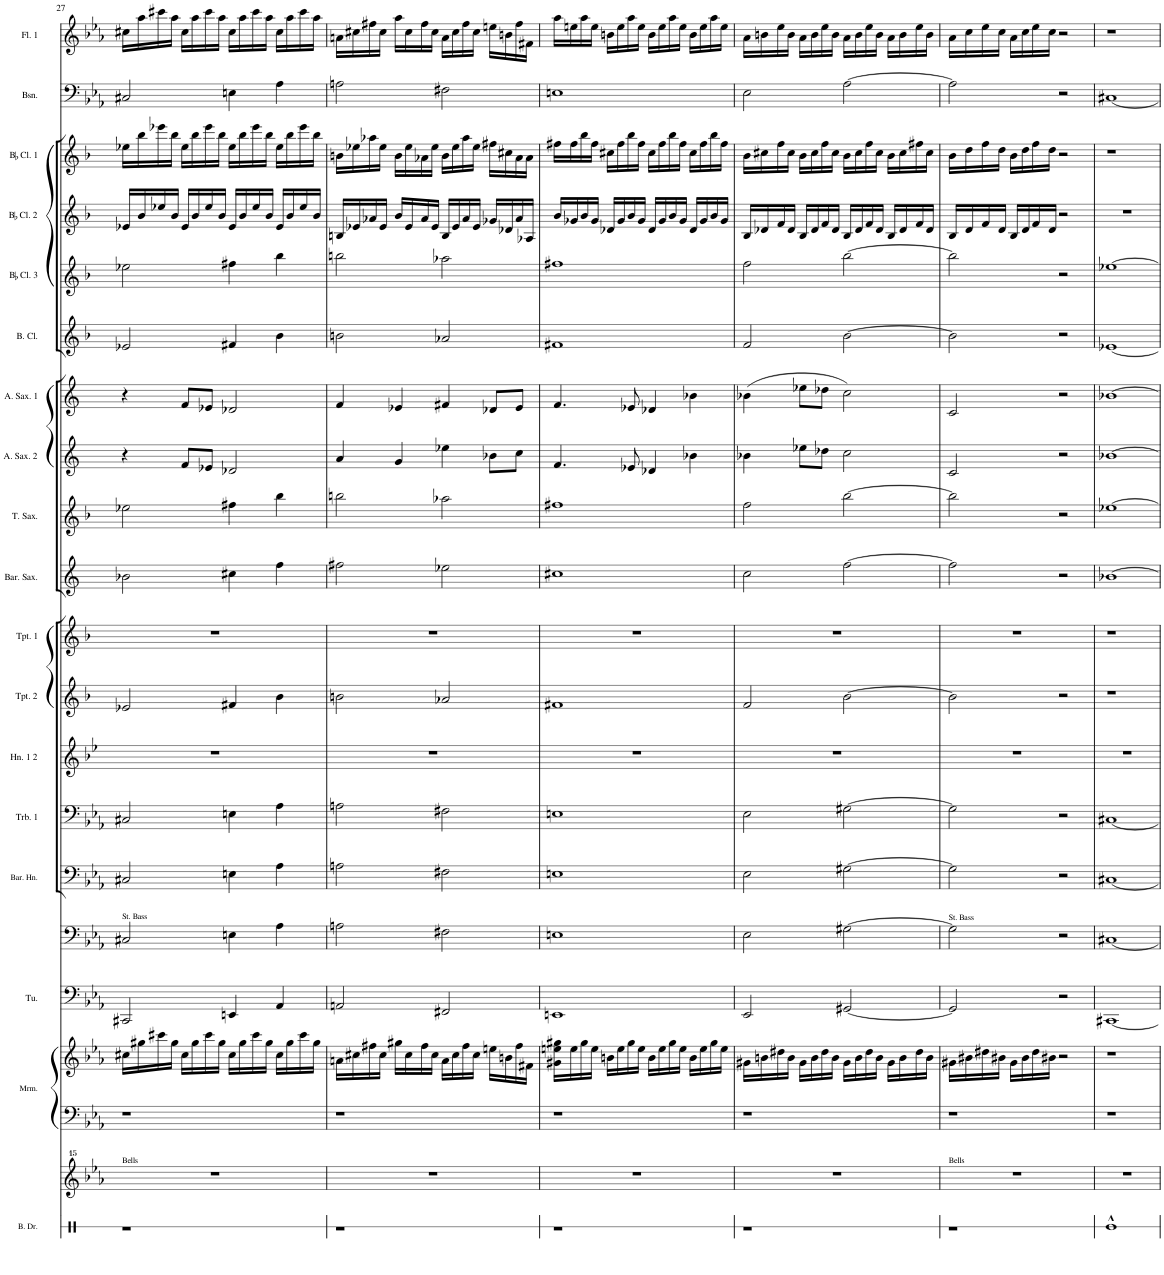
**kern	**kern	**kern	**kern	**kern	**kern	**kern	**kern	**kern	**kern	**kern	**kern	**kern	**kern	**kern	**kern	**kern	**kern	**kern	**kern	**kern
*part20	*part19	*part18	*part18	*part17	*part16	*part15	*part14	*part13	*part12	*part11	*part10	*part9	*part8	*part7	*part6	*part5	*part4	*part3	*part2	*part1
*staff21	*staff20	*staff19	*staff18	*staff17	*staff16	*staff15	*staff14	*staff13	*staff12	*staff11	*staff10	*staff9	*staff8	*staff7	*staff6	*staff5	*staff4	*staff3	*staff2	*staff1
*I"Bass Drum	*I"Glockenspiel	*I"Marimba	*	*I"Tuba	*I"Bb Tuba	*I"Baritone Horn	*I"Trombone 1	*I"Horn 1 2	*I"BaccidentalFlat Trumpet 2	*I"BaccidentalFlat Trumpet 1	*I"Baritone Saxophone	*I"Tenor Saxophone	*I"Alto Saxophone 2	*I"Alto Saxophone 1	*I"Bass Clarinet	*I"BaccidentalFlat Clarinet 3	*I"BaccidentalFlat Clarinet 2	*I"BaccidentalFlat Clarinet 1	*I"Bassoon	*I"Flute 1
*I'B. Dr.	*I'Gsp	*I'Mrm.	*	*I'Tu.	*I'Tba	*I'Bar. Hn.	*I'Trb. 1	*I'Hn. 1 2	*I'Tpt. 2	*I'Tpt. 1	*I'Bar. Sax.	*I'T. Sax.	*I'A. Sax. 2	*I'A. Sax. 1	*I'B. Cl.	*I'BaccidentalFlat Cl. 3	*I'BaccidentalFlat Cl. 2	*I'BaccidentalFlat Cl. 1	*I'Bsn.	*I'Fl. 1
!!LO:PB:g=z
*clefX	*clefG^^2	*clefF4	*clefG2	*clefF4	*clefF4	*clefF4	*clefF4	*clefG2	*clefG2	*clefG2	*clefG2	*clefG2	*clefG2	*clefG2	*clefG2	*clefG2	*clefG2	*clefG2	*clefF4	*clefG2
*	*	*	*	*	*	*Trd4c7	*	*Trd4c7	*Trd1c2	*Trd1c2	*Trd12c21	*Trd8c14	*Trd5c9	*Trd5c9	*Trd8c14	*Trd1c2	*Trd1c2	*Trd1c2	*	*
*k[]	*k[b-e-a-]	*k[b-e-a-]	*k[b-e-a-]	*k[b-e-a-]	*k[b-e-a-]	*k[b-e-a-]	*k[b-e-a-]	*k[b-e-]	*k[b-]	*k[b-]	*k[]	*k[b-]	*k[]	*k[]	*k[b-]	*k[b-]	*k[b-]	*k[b-]	*k[b-e-a-]	*k[b-e-a-]
*M4/4	*M4/4	*M4/4	*M4/4	*M4/4	*M4/4	*M4/4	*M4/4	*M4/4	*M4/4	*M4/4	*M4/4	*M4/4	*M4/4	*M4/4	*M4/4	*M4/4	*M4/4	*M4/4	*M4/4	*M4/4
=27	=27	=27	=27	=27	=27	=27	=27	=27	=27	=27	=27	=27	=27	=27	=27	=27	=27	=27	=27	=27
!	!	!	!	!	!LO:TX:a:t=St. Bass	!	!	!	!	!	!	!	!	!	!	!	!	!	!	!
!	!LO:TX:a:t=Bells	!	!	!	!	!	!	!	!	!	!	!	!	!	!	!	!	!	!	!
1r	1r	1r	16cc#X\LL	2CC#X/	2C#X/	2C#X/	2C#X/	1r	2e-X/	1r	2b-X\	2ee-X\	4r	4r	2e-X/	2ee-X\	16e-X/LL	16ee-X\LL	2C#X/	16cc#X\LL
.	.	.	16gg#X\	.	.	.	.	.	.	.	.	.	.	.	.	.	16b-/	16bb-\	.	16aa-\
.	.	.	16ccc#X\	.	.	.	.	.	.	.	.	.	.	.	.	.	16ee-X/	16eee-X\	.	16ccc#X\
.	.	.	16gg#\JJ	.	.	.	.	.	.	.	.	.	.	.	.	.	16b-/JJ	16bb-\JJ	.	16aa-\JJ
.	.	.	16cc#\LL	.	.	.	.	.	.	.	.	.	8f/L	8f/L	.	.	16e-/LL	16ee-\LL	.	16cc#\LL
.	.	.	16gg#\	.	.	.	.	.	.	.	.	.	.	.	.	.	16b-/	16bb-\	.	16aa-\
.	.	.	16ccc#\	.	.	.	.	.	.	.	.	.	8e-X/J	8e-X/J	.	.	16ee-/	16eee-\	.	16ccc#\
.	.	.	16gg#\JJ	.	.	.	.	.	.	.	.	.	.	.	.	.	16b-/JJ	16bb-\JJ	.	16aa-\JJ
.	.	.	16cc#\LL	4EEn/	4En\	4En\	4En\	.	4f#X/	.	4cc#X\	4ff#X\	2d-X/	2d-X/	4f#X/	4ff#X\	16e-/LL	16ee-\LL	4En\	16cc#\LL
.	.	.	16gg#\	.	.	.	.	.	.	.	.	.	.	.	.	.	16b-/	16bb-\	.	16aa-\
.	.	.	16ccc#\	.	.	.	.	.	.	.	.	.	.	.	.	.	16ee-/	16eee-\	.	16ccc#\
.	.	.	16gg#\JJ	.	.	.	.	.	.	.	.	.	.	.	.	.	16b-/JJ	16bb-\JJ	.	16aa-\JJ
.	.	.	16cc#\LL	4AA-/	4A-\	4A-\	4A-\	.	4b-\	.	4ff\	4bb-\	.	.	4b-\	4bb-\	16e-/LL	16ee-\LL	4A-\	16cc#\LL
.	.	.	16gg#\	.	.	.	.	.	.	.	.	.	.	.	.	.	16b-/	16bb-\	.	16aa-\
.	.	.	16ccc#\	.	.	.	.	.	.	.	.	.	.	.	.	.	16ee-/	16eee-\	.	16ccc#\
.	.	.	16gg#\JJ	.	.	.	.	.	.	.	.	.	.	.	.	.	16b-/JJ	16bb-\JJ	.	16aa-\JJ
=28	=28	=28	=28	=28	=28	=28	=28	=28	=28	=28	=28	=28	=28	=28	=28	=28	=28	=28	=28	=28
1r	1r	1r	16an\LL	2AAn/	2An\	2An\	2An\	1r	2bn\	1r	2ff#X\	2bbn\	4a/	4f/	2bn\	2bbn\	16Bn/LL	16bn\LL	2An\	16an\LL
.	.	.	16cc#X\	.	.	.	.	.	.	.	.	.	.	.	.	.	16e-X/	16ee-X\	.	16cc#X\
.	.	.	16ff#X\	.	.	.	.	.	.	.	.	.	.	.	.	.	16a-X/	16aa-X\	.	16ff#X\
.	.	.	16cc#\JJ	.	.	.	.	.	.	.	.	.	.	.	.	.	16e-/JJ	16ee-\JJ	.	16cc#\JJ
.	.	.	16gg#X\LL	.	.	.	.	.	.	.	.	.	4g/	4e-X/	.	.	16b-/LL	16b\LL	.	16aa-\LL
.	.	.	16cc#\	.	.	.	.	.	.	.	.	.	.	.	.	.	16e-/	16ee-\	.	16cc#\
.	.	.	16ff#\	.	.	.	.	.	.	.	.	.	.	.	.	.	16a-/	16a-X\	.	16ff#\
.	.	.	16cc#\JJ	.	.	.	.	.	.	.	.	.	.	.	.	.	16e-/JJ	16ee-\JJ	.	16cc#\JJ
.	.	.	16a\LL	2FF#X/	2F#X\	2F#X\	2F#X\	.	2a-X/	.	2ee-X\	2aa-X\	4ee-X\	4f#X/	2a-X/	2aa-X\	16B/LL	16b\LL	2F#X\	16a\LL
.	.	.	16cc#\	.	.	.	.	.	.	.	.	.	.	.	.	.	16e-/	16ee-\	.	16cc#\
.	.	.	16ff#\	.	.	.	.	.	.	.	.	.	.	.	.	.	16a-/	16aa-\	.	16ff#\
.	.	.	16cc#\JJ	.	.	.	.	.	.	.	.	.	.	.	.	.	16e-/JJ	16ee-\JJ	.	16cc#\JJ
.	.	.	16een\LL	.	.	.	.	.	.	.	.	.	8b-X\L	8d-X/L	.	.	16g-X/LL	16ff#X\LL	.	16een\LL
.	.	.	16bn\	.	.	.	.	.	.	.	.	.	.	.	.	.	16d-X/	16cc#X\	.	16bn\
.	.	.	16ff#\	.	.	.	.	.	.	.	.	.	8cc\J	8e-/J	.	.	16a-/	16a-\	.	16ff#\
.	.	.	16f#X\JJ	.	.	.	.	.	.	.	.	.	.	.	.	.	16A-X/JJ	16a-\JJ	.	16f#X\JJ
=29	=29	=29	=29	=29	=29	=29	=29	=29	=29	=29	=29	=29	=29	=29	=29	=29	=29	=29	=29	=29
1r	1r	1r	16g#X\ 16een\ 16gg#X\LL	1EEn	1En	1En	1En	1r	1f#X	1r	1cc#X	1ff#X	4.f/	4.f/	1f#X	1ff#X	16b-/LL	16ff#X\LL	1En	16aa-\LL
.	.	.	16ee\	.	.	.	.	.	.	.	.	.	.	.	.	.	16g-X/	16ff#\	.	16een\
.	.	.	16gg#\	.	.	.	.	.	.	.	.	.	.	.	.	.	16b-/	16bb-\	.	16aa-\
.	.	.	16ee\JJ	.	.	.	.	.	.	.	.	.	.	.	.	.	16g-/JJ	16ff#\JJ	.	16ee\JJ
.	.	.	16bn\LL	.	.	.	.	.	.	.	.	.	.	.	.	.	16d-X/LL	16cc#X\LL	.	16bn\LL
.	.	.	16ee\	.	.	.	.	.	.	.	.	.	.	.	.	.	16g-/	16ff#\	.	16ee\
.	.	.	16gg#\	.	.	.	.	.	.	.	.	.	8e-X/	8e-X/	.	.	16b-/	16bb-\	.	16aa-\
.	.	.	16ee\JJ	.	.	.	.	.	.	.	.	.	.	.	.	.	16g-/JJ	16ff#\JJ	.	16ee\JJ
.	.	.	16b\LL	.	.	.	.	.	.	.	.	.	4d-X/	4d-X/	.	.	16d-/LL	16cc#\LL	.	16b\LL
.	.	.	16ee\	.	.	.	.	.	.	.	.	.	.	.	.	.	16g-/	16ff#\	.	16ee\
.	.	.	16gg#\	.	.	.	.	.	.	.	.	.	.	.	.	.	16b-/	16bb-\	.	16aa-\
.	.	.	16ee\JJ	.	.	.	.	.	.	.	.	.	.	.	.	.	16g-/JJ	16ff#\JJ	.	16ee\JJ
.	.	.	16b\LL	.	.	.	.	.	.	.	.	.	4b-X\	4b-X\	.	.	16d-/LL	16cc#\LL	.	16b\LL
.	.	.	16ee\	.	.	.	.	.	.	.	.	.	.	.	.	.	16g-/	16ff#\	.	16ee\
.	.	.	16gg#\	.	.	.	.	.	.	.	.	.	.	.	.	.	16b-/	16bb-\	.	16aa-\
.	.	.	16ee\JJ	.	.	.	.	.	.	.	.	.	.	.	.	.	16g-/JJ	16ff#\JJ	.	16ee\JJ
=30	=30	=30	=30	=30	=30	=30	=30	=30	=30	=30	=30	=30	=30	=30	=30	=30	=30	=30	=30	=30
1r	1r	1r	16g#X\LL	2EE-/	2E-\	2E-\	2E-\	1r	2f/	1r	2cc\	2ff\	4b-X\	(4b-X\	2f/	2ff\	16B-/LL	16b-\LL	2E-\	16a-\LL
.	.	.	16bn\	.	.	.	.	.	.	.	.	.	.	.	.	.	16d-X/	16cc#X\	.	16bn\
.	.	.	16dd#X\	.	.	.	.	.	.	.	.	.	.	.	.	.	16f/	16ff\	.	16ee-\
.	.	.	16b\JJ	.	.	.	.	.	.	.	.	.	.	.	.	.	16d-/JJ	16cc#\JJ	.	16b\JJ
.	.	.	16g#\LL	.	.	.	.	.	.	.	.	.	8ee-X\L	8ee-X\L	.	.	16B-/LL	16b-\LL	.	16a-\LL
.	.	.	16b\	.	.	.	.	.	.	.	.	.	.	.	.	.	16d-/	16cc#\	.	16b\
.	.	.	16dd#\	.	.	.	.	.	.	.	.	.	8dd-X\J	8dd-X\J	.	.	16f/	16ff\	.	16ee-\
.	.	.	16b\JJ	.	.	.	.	.	.	.	.	.	.	.	.	.	16d-/JJ	16cc#\JJ	.	16b\JJ
.	.	.	16g#\LL	[2GG#X/	[2G#X\	[2G#X\	[2G#X\	.	[2b-\	.	[2ff\	[2bb-\	2cc\	2cc\)	[2b-\	[2bb-\	16B-/LL	16b-\LL	[2A-\	16a-\LL
.	.	.	16b\	.	.	.	.	.	.	.	.	.	.	.	.	.	16d-/	16cc#\	.	16b\
.	.	.	16dd#\	.	.	.	.	.	.	.	.	.	.	.	.	.	16f/	16ff\	.	16ee-\
.	.	.	16b\JJ	.	.	.	.	.	.	.	.	.	.	.	.	.	16d-/JJ	16cc#\JJ	.	16b\JJ
.	.	.	16g#\LL	.	.	.	.	.	.	.	.	.	.	.	.	.	16B-/LL	16b-\LL	.	16a-\LL
.	.	.	16b\	.	.	.	.	.	.	.	.	.	.	.	.	.	16d-/	16cc#\	.	16b\
.	.	.	16dd#\	.	.	.	.	.	.	.	.	.	.	.	.	.	16f/	16ff#X\	.	16ee-\
.	.	.	16b\JJ	.	.	.	.	.	.	.	.	.	.	.	.	.	16d-/JJ	16cc#\JJ	.	16b\JJ
=31	=31	=31	=31	=31	=31	=31	=31	=31	=31	=31	=31	=31	=31	=31	=31	=31	=31	=31	=31	=31
!	!	!	!	!	!LO:TX:a:t=St. Bass	!	!	!	!	!	!	!	!	!	!	!	!	!	!	!
!	!LO:TX:a:t=Bells	!	!	!	!	!	!	!	!	!	!	!	!	!	!	!	!	!	!	!
1r	1r	1r	16g#X\LL	2GG#/]	2G#\]	2G#\]	2G#\]	1r	2b-\]	1r	2ff\]	2bb-\]	2c/	2c/	2b-\]	2bb-\]	16B-/LL	16b-\LL	2A-\]	16a-\LL
.	.	.	16b#X\	.	.	.	.	.	.	.	.	.	.	.	.	.	16d/	16dd\	.	16cc\
.	.	.	16dd#X\	.	.	.	.	.	.	.	.	.	.	.	.	.	16f/	16ff\	.	16ee-\
.	.	.	16b#X\JJ	.	.	.	.	.	.	.	.	.	.	.	.	.	16d/JJ	16dd\JJ	.	16cc\JJ
.	.	.	16g#\LL	.	.	.	.	.	.	.	.	.	.	.	.	.	16B-/LL	16b-\LL	.	16a-\LL
.	.	.	16b#\	.	.	.	.	.	.	.	.	.	.	.	.	.	16d/	16dd\	.	16cc\
.	.	.	16dd#\	.	.	.	.	.	.	.	.	.	.	.	.	.	16f/	16ff\	.	16ee-\
.	.	.	16b#X\JJ	.	.	.	.	.	.	.	.	.	.	.	.	.	16d/JJ	16dd\JJ	.	16cc\JJ
.	.	.	2r	2r	2r	2r	2r	.	2r	.	2r	2r	2r	2r	2r	2r	2r	2r	2r	2r
=32	=32	=32	=32	=32	=32	=32	=32	=32	=32	=32	=32	=32	=32	=32	=32	=32	=32	=32	=32	=32
1Re^^	1r	1r	1r	[1CC#X	[1C#X	[1C#X	[1C#X	1r	1r	1r	[1b-X	[1ee-X	[1b-X	[1b-X	[1e-X	[1ee-X	1r	1r	[1C#X	1r
=	=	=	=	=	=	=	=	=	=	=	=	=	=	=	=	=	=	=	=	=
*-	*-	*-	*-	*-	*-	*-	*-	*-	*-	*-	*-	*-	*-	*-	*-	*-	*-	*-	*-	*-
